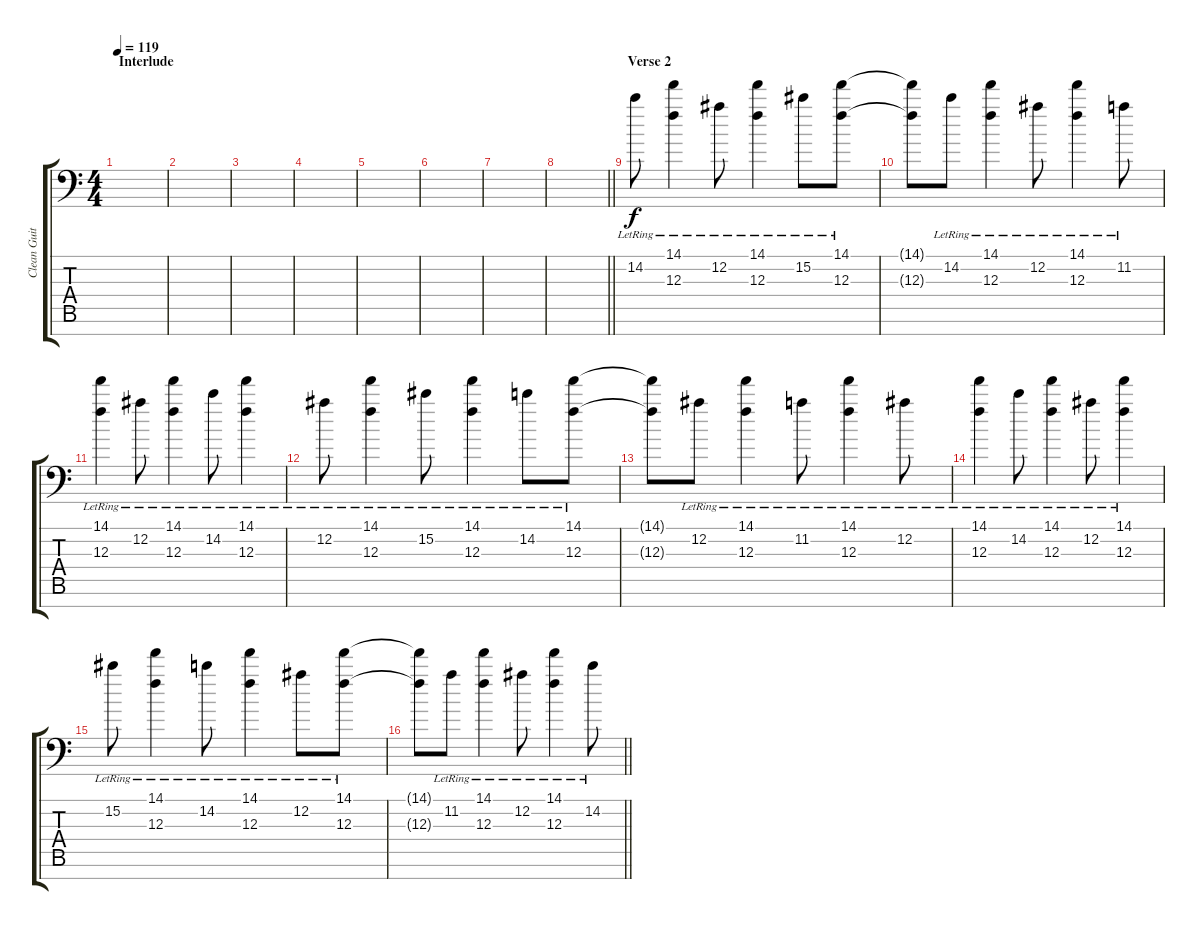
\track ("Clean Guitar 2" "Clean Guit") {instrument electricguitarclean}
\staff {score tabs}
\tuning (Eb4 Bb3 F3 Eb3 Bb2 F2 F1) {hide}
\ts (4 4)
\section ("" "Interlude")
\tempo 119
\clef f4
\ks c
|
|
|
|
|
|
|
\barLineRight lightlight
|
\section ("" "Verse 2")
14.2{lr}.8{volume 5} (14.1{lr} 12.3{lr}).4 12.2{lr}.8 (14.1{lr} 12.3{lr}).4 15.2{lr}.8 (14.1{lr} 12.3{lr}).8 |
(14.1{t} 12.3{t}).8 14.2{lr}.8 (14.1{lr} 12.3{lr}).4 12.2{lr}.8 (14.1{lr} 12.3{lr}).4 11.2{lr}.8 |
(14.1{lr} 12.3{lr}).4 12.2{lr}.8 (14.1{lr} 12.3{lr}).4 14.2{lr}.8 (14.1{lr} 12.3{lr}).4 |
12.2{lr}.8 (14.1{lr} 12.3{lr}).4 15.2{lr}.8 (14.1{lr} 12.3{lr}).4 14.2{lr}.8 (14.1{lr} 12.3{lr}).8 |
(14.1{t} 12.3{t}).8 12.2{lr}.8 (14.1{lr} 12.3{lr}).4 11.2{lr}.8 (14.1{lr} 12.3{lr}).4 12.2{lr}.8 |
(14.1{lr} 12.3{lr}).4 14.2{lr}.8 (14.1{lr} 12.3{lr}).4 12.2{lr}.8 (14.1{lr} 12.3{lr}).4 |
15.2{lr}.8 (14.1{lr} 12.3{lr}).4 14.2{lr}.8 (14.1{lr} 12.3{lr}).4 12.2{lr}.8 (14.1{lr} 12.3{lr}).8 |
\barLineRight lightlight
(14.1{t} 12.3{t}).8 11.2{lr}.8 (14.1{lr} 12.3{lr}).4 12.2{lr}.8 (14.1{lr} 12.3{lr}).4 14.2{lr}.8
